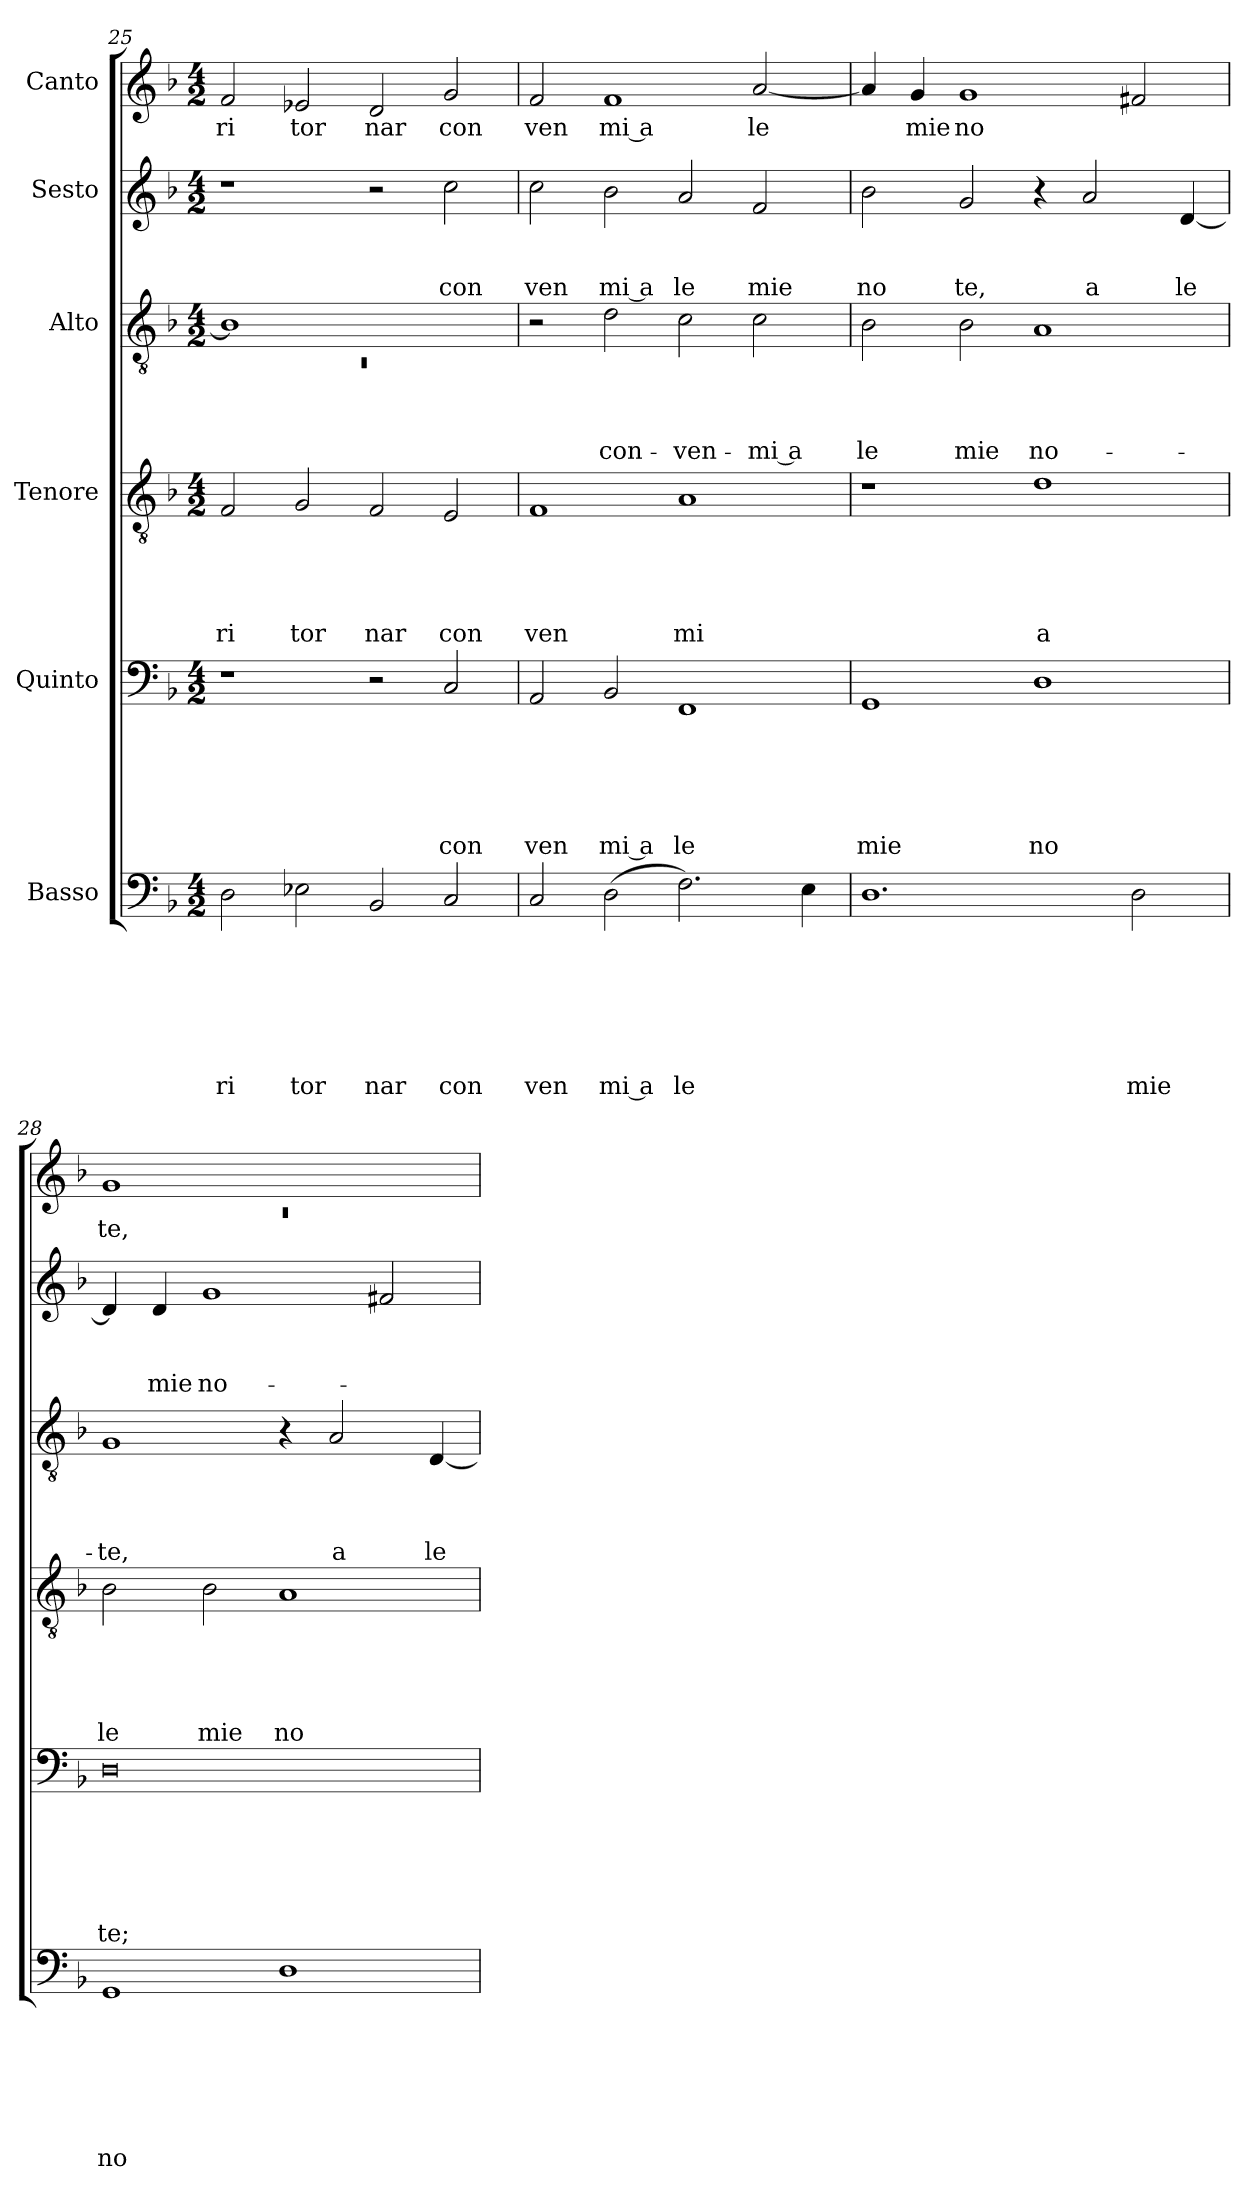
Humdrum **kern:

**kern	**text	**text	**text	**text	**text	**text	**text	**kern	**text	**text	**text	**text	**text	**text	**kern	**text	**text	**text	**text	**text	**kern	**text	**text	**text	**text	**kern	**text	**text	**text	**kern	**text
*part6	*part6	*part6	*part6	*part6	*part6	*part6	*part6	*part5	*part5	*part5	*part5	*part5	*part5	*part5	*part4	*part4	*part4	*part4	*part4	*part4	*part3	*part3	*part3	*part3	*part3	*part2	*part2	*part2	*part2	*part1	*part1
*staff6	*staff6	*staff6	*staff6	*staff6	*staff6	*staff6	*staff6	*staff5	*staff5	*staff5	*staff5	*staff5	*staff5	*staff5	*staff4	*staff4	*staff4	*staff4	*staff4	*staff4	*staff3	*staff3	*staff3	*staff3	*staff3	*staff2	*staff2	*staff2	*staff2	*staff1	*staff1
*I"Basso	*	*	*	*	*	*	*	*I"Quinto	*	*	*	*	*	*	*I"Tenore	*	*	*	*	*	*I"Alto	*	*	*	*	*I"Sesto	*	*	*	*I"Canto	*
*clefF4	*	*	*	*	*	*	*	*clefF4	*	*	*	*	*	*	*clefGv2	*	*	*	*	*	*clefGv2	*	*	*	*	*clefG2	*	*	*	*clefG2	*
*ITrd-3c-5	*	*	*	*	*	*	*	*ITrd-3c-5	*	*	*	*	*	*	*	*	*	*	*	*	*	*	*	*	*	*ITrd-3c-5	*	*	*	*ITrd-3c-5	*
*k[b-e-]	*	*	*	*	*	*	*	*k[b-e-]	*	*	*	*	*	*	*k[b-]	*	*	*	*	*	*k[b-]	*	*	*	*	*k[b-e-]	*	*	*	*k[b-e-]	*
*B-:	*	*	*	*	*	*	*	*B-:	*	*	*	*	*	*	*F:	*	*	*	*	*	*F:	*	*	*	*	*B-:	*	*	*	*B-:	*
*M4/2	*	*	*	*	*	*	*	*M4/2	*	*	*	*	*	*	*M4/2	*	*	*	*	*	*M4/2	*	*	*	*	*M4/2	*	*	*	*M4/2	*
=25	=25	=25	=25	=25	=25	=25	=25	=25	=25	=25	=25	=25	=25	=25	=25	=25	=25	=25	=25	=25	=25	=25	=25	=25	=25	=25	=25	=25	=25	=25	=25
*	*	*	*	*	*	*	*	*	*	*	*	*	*	*	*	*	*	*	*	*	*^	*	*	*	*	*	*	*	*	*	*
!	!	!	!	!	!	!	!LO:LY:b	!	!	!	!	!	!	!	!	!	!	!	!	!LO:LY:b	!	!LO:N:vis=1	!	!	!	!	!	!	!	!	!	!LO:LY:b
2G\	.	.	.	.	.	.	ri	1r	.	.	.	.	.	.	2F/	.	.	.	.	ri	1B-]	0rC	.	.	.	.	1r	.	.	.	2b-/	ri
!	!	!	!	!	!	!	!LO:LY:b	!	!	!	!	!	!	!	!	!	!	!	!	!LO:LY:b	!	!	!	!	!	!	!	!	!	!	!	!LO:LY:b
2A-X\	.	.	.	.	.	.	tor	.	.	.	.	.	.	.	2G/	.	.	.	.	tor	.	.	.	.	.	.	.	.	.	.	2a-X/	tor
!	!	!	!	!	!	!	!LO:LY:b	!	!	!	!	!	!	!	!	!	!	!	!	!LO:LY:b	!	!	!	!	!	!	!	!	!	!	!	!LO:LY:b
2E-/	.	.	.	.	.	.	nar	2r	.	.	.	.	.	.	2F/	.	.	.	.	nar	1ryy	.	.	.	.	.	2r	.	.	.	2g/	nar
!	!	!	!	!	!	!	!LO:LY:b	!	!	!	!	!	!	!LO:LY:b	!	!	!	!	!	!LO:LY:b	!	!	!	!	!	!	!	!	!	!LO:LY:b	!	!LO:LY:b
2F/	.	.	.	.	.	.	con	2F/	.	.	.	.	.	con	2E/	.	.	.	.	con	.	.	.	.	.	.	2ff\	.	.	con	2cc/	con
*	*	*	*	*	*	*	*	*	*	*	*	*	*	*	*	*	*	*	*	*	*v	*v	*	*	*	*	*	*	*	*	*	*
=26	=26	=26	=26	=26	=26	=26	=26	=26	=26	=26	=26	=26	=26	=26	=26	=26	=26	=26	=26	=26	=26	=26	=26	=26	=26	=26	=26	=26	=26	=26	=26
!	!	!	!	!	!	!	!LO:LY:b	!	!	!	!	!	!	!LO:LY:b	!	!	!	!	!	!LO:LY:b	!	!	!	!	!	!	!	!	!LO:LY:b	!	!LO:LY:b
2F/	.	.	.	.	.	.	ven	2D/	.	.	.	.	.	ven	1F	.	.	.	.	ven	2r	.	.	.	.	2ff\	.	.	ven	2b-/	ven
!	!	!	!	!	!	!	!LO:LY:b:rj	!	!	!	!	!	!	!LO:LY:b:rj	!	!	!	!	!	!	!	!	!	!	!LO:LY:b	!	!	!	!LO:LY:b:rj	!	!LO:LY:b:rj
(<2G\	.	.	.	.	.	.	mi a	2E-/	.	.	.	.	.	mi a	.	.	.	.	.	.	2d\	.	.	.	con-	2ee-\	.	.	mi a	1b-	mi a
!	!	!	!	!	!	!	!LO:LY:b	!	!	!	!	!	!	!LO:LY:b	!	!	!	!	!	!LO:LY:b	!	!	!	!	!LO:LY:b	!	!	!	!LO:LY:b	!	!
2.B-\)	.	.	.	.	.	.	le	1BB-	.	.	.	.	.	le	1A	.	.	.	.	mi	2c\	.	.	.	-ven-	2dd/	.	.	le	.	.
!	!	!	!	!	!	!	!	!	!	!	!	!	!	!	!	!	!	!	!	!	!	!	!	!	!LO:LY:b:rj	!	!	!	!LO:LY:b	!	!LO:LY:b
.	.	.	.	.	.	.	.	.	.	.	.	.	.	.	.	.	.	.	.	.	2c\	.	.	.	-mi a	2b-/	.	.	mie	[<2dd/	le
4A\	.	.	.	.	.	.	.	.	.	.	.	.	.	.	.	.	.	.	.	.	.	.	.	.	.	.	.	.	.	.	.
=27	=27	=27	=27	=27	=27	=27	=27	=27	=27	=27	=27	=27	=27	=27	=27	=27	=27	=27	=27	=27	=27	=27	=27	=27	=27	=27	=27	=27	=27	=27	=27
!	!	!	!	!	!	!	!	!	!	!	!	!	!	!LO:LY:b	!	!	!	!	!	!	!	!	!	!	!LO:LY:b	!	!	!	!LO:LY:b	!	!
1.G	.	.	.	.	.	.	.	1C	.	.	.	.	.	mie	1r	.	.	.	.	.	2B-\	.	.	.	le	2ee-\	.	.	no	4dd/]	.
!	!	!	!	!	!	!	!	!	!	!	!	!	!	!	!	!	!	!	!	!	!	!	!	!	!	!	!	!	!	!	!LO:LY:b
.	.	.	.	.	.	.	.	.	.	.	.	.	.	.	.	.	.	.	.	.	.	.	.	.	.	.	.	.	.	4cc/	mie
!	!	!	!	!	!	!	!	!	!	!	!	!	!	!	!	!	!	!	!	!	!	!	!	!	!LO:LY:b	!	!	!	!LO:LY:b	!	!LO:LY:b
.	.	.	.	.	.	.	.	.	.	.	.	.	.	.	.	.	.	.	.	.	2B-\	.	.	.	mie	2cc/	.	.	te,	1cc	no
!	!	!	!	!	!	!	!	!	!	!	!	!	!	!LO:LY:b	!	!	!	!	!	!LO:LY:b	!	!	!	!	!LO:LY:b	!	!	!	!	!	!
.	.	.	.	.	.	.	.	1G	.	.	.	.	.	no	1d	.	.	.	.	a	1A	.	.	.	no-	4r	.	.	.	.	.
!	!	!	!	!	!	!	!	!	!	!	!	!	!	!	!	!	!	!	!	!	!	!	!	!	!	!	!	!	!LO:LY:b	!	!
.	.	.	.	.	.	.	.	.	.	.	.	.	.	.	.	.	.	.	.	.	.	.	.	.	.	2dd/	.	.	a	.	.
!	!	!	!	!	!	!	!LO:LY:b	!	!	!	!	!	!	!	!	!	!	!	!	!	!	!	!	!	!	!	!	!	!	!	!
2G\	.	.	.	.	.	.	mie	.	.	.	.	.	.	.	.	.	.	.	.	.	.	.	.	.	.	.	.	.	.	2b/	.
!	!	!	!	!	!	!	!	!	!	!	!	!	!	!	!	!	!	!	!	!	!	!	!	!	!	!	!	!	!LO:LY:b	!	!
.	.	.	.	.	.	.	.	.	.	.	.	.	.	.	.	.	.	.	.	.	.	.	.	.	.	[<4g/	.	.	le	.	.
!!LO:LB:g=z
=28	=28	=28	=28	=28	=28	=28	=28	=28	=28	=28	=28	=28	=28	=28	=28	=28	=28	=28	=28	=28	=28	=28	=28	=28	=28	=28	=28	=28	=28	=28	=28
*	*	*	*	*	*	*	*	*	*	*	*	*	*	*	*	*	*	*	*	*	*	*	*	*	*	*	*	*	*	*^	*
!	!	!	!	!	!	!	!LO:LY:b	!	!	!	!	!	!	!LO:LY:b	!	!	!	!	!	!LO:LY:b	!	!	!	!	!LO:LY:b	!	!	!	!	!	!LO:N:vis=1	!LO:LY:b
1C	.	.	.	.	.	.	no	0G	.	.	.	.	.	te;	2B-\	.	.	.	.	le	1G	.	.	.	-te,	4g/]	.	.	.	1cc	0rc	te,
!	!	!	!	!	!	!	!	!	!	!	!	!	!	!	!	!	!	!	!	!	!	!	!	!	!	!	!	!	!LO:LY:b	!	!	!
.	.	.	.	.	.	.	.	.	.	.	.	.	.	.	.	.	.	.	.	.	.	.	.	.	.	4g/	.	.	mie	.	.	.
!	!	!	!	!	!	!	!	!	!	!	!	!	!	!	!	!	!	!	!	!LO:LY:b	!	!	!	!	!	!	!	!	!LO:LY:b	!	!	!
.	.	.	.	.	.	.	.	.	.	.	.	.	.	.	2B-\	.	.	.	.	mie	.	.	.	.	.	1cc	.	.	no-	.	.	.
!	!	!	!	!	!	!	!	!	!	!	!	!	!	!	!	!	!	!	!	!LO:LY:b	!	!	!	!	!	!	!	!	!	!	!	!
1G	.	.	.	.	.	.	.	.	.	.	.	.	.	.	1A	.	.	.	.	no	4r	.	.	.	.	.	.	.	.	1ryy	.	.
!	!	!	!	!	!	!	!	!	!	!	!	!	!	!	!	!	!	!	!	!	!	!	!	!	!LO:LY:b	!	!	!	!	!	!	!
.	.	.	.	.	.	.	.	.	.	.	.	.	.	.	.	.	.	.	.	.	2A/	.	.	.	a	.	.	.	.	.	.	.
.	.	.	.	.	.	.	.	.	.	.	.	.	.	.	.	.	.	.	.	.	.	.	.	.	.	2b/	.	.	.	.	.	.
!	!	!	!	!	!	!	!	!	!	!	!	!	!	!	!	!	!	!	!	!	!	!	!	!	!LO:LY:b	!	!	!	!	!	!	!
.	.	.	.	.	.	.	.	.	.	.	.	.	.	.	.	.	.	.	.	.	[<4D/	.	.	.	le	.	.	.	.	.	.	.
*	*	*	*	*	*	*	*	*	*	*	*	*	*	*	*	*	*	*	*	*	*	*	*	*	*	*	*	*	*	*v	*v	*
=	=	=	=	=	=	=	=	=	=	=	=	=	=	=	=	=	=	=	=	=	=	=	=	=	=	=	=	=	=	=	=
*-	*-	*-	*-	*-	*-	*-	*-	*-	*-	*-	*-	*-	*-	*-	*-	*-	*-	*-	*-	*-	*-	*-	*-	*-	*-	*-	*-	*-	*-	*-	*-
